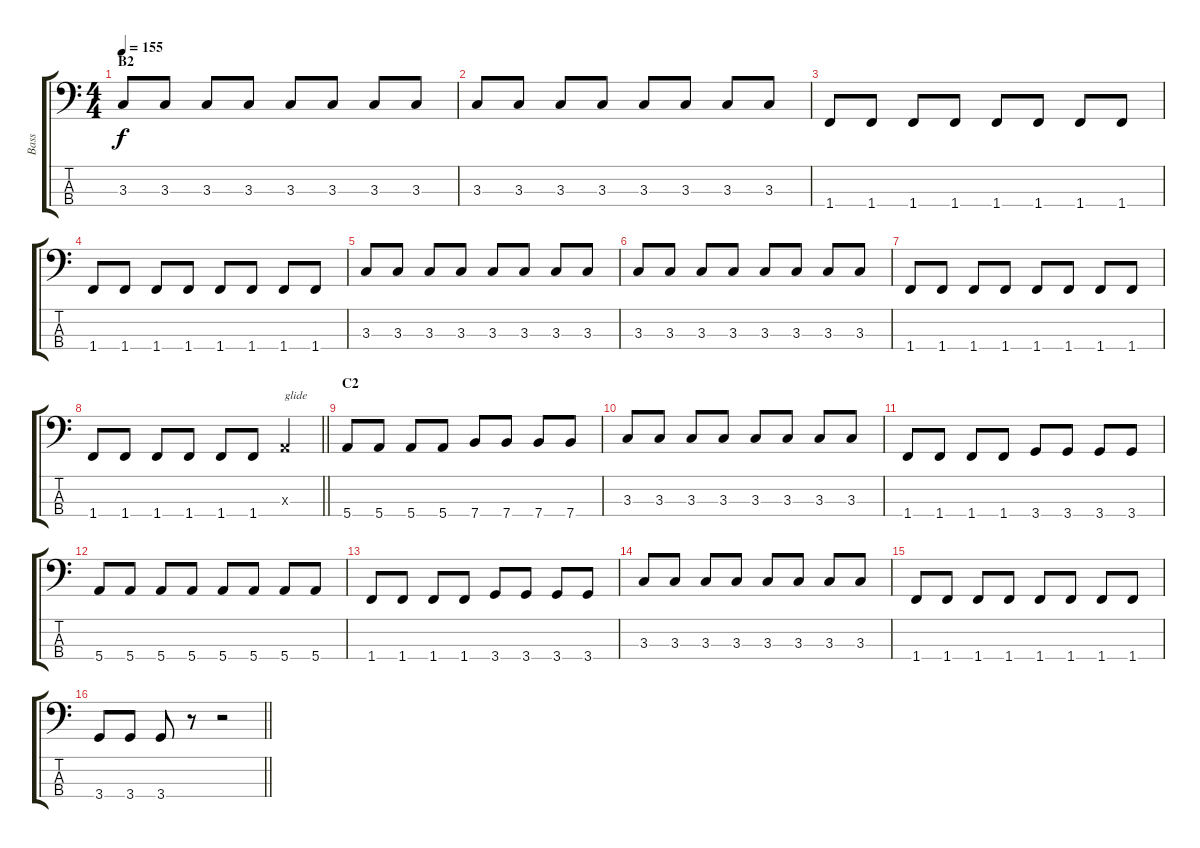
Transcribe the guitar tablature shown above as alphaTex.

\track ("Bass" "Bass") {instrument electricbasspick}
\staff {score tabs}
\tuning (G2 D2 A1 E1) {hide}
\ts (4 4)
\section ("" "B2")
\tempo 155
\clef f4
\ks c
3.3.8{dy f} 3.3.8 3.3.8 3.3.8 3.3.8 3.3.8 3.3.8 3.3.8 |
3.3.8 3.3.8 3.3.8 3.3.8 3.3.8 3.3.8 3.3.8 3.3.8 |
1.4.8 1.4.8 1.4.8 1.4.8 1.4.8 1.4.8 1.4.8 1.4.8 |
1.4.8 1.4.8 1.4.8 1.4.8 1.4.8 1.4.8 1.4.8 1.4.8 |
3.3.8 3.3.8 3.3.8 3.3.8 3.3.8 3.3.8 3.3.8 3.3.8 |
3.3.8 3.3.8 3.3.8 3.3.8 3.3.8 3.3.8 3.3.8 3.3.8 |
1.4.8 1.4.8 1.4.8 1.4.8 1.4.8 1.4.8 1.4.8 1.4.8 |
\barLineRight lightlight
1.4.8 1.4.8 1.4.8 1.4.8 1.4.8 1.4.8 0.3{x}.4{txt "glide"} |
\section ("" "C2")
5.4.8 5.4.8 5.4.8 5.4.8 7.4.8 7.4.8 7.4.8 7.4.8 |
3.3.8 3.3.8 3.3.8 3.3.8 3.3.8 3.3.8 3.3.8 3.3.8 |
1.4.8 1.4.8 1.4.8 1.4.8 3.4.8 3.4.8 3.4.8 3.4.8 |
5.4.8 5.4.8 5.4.8 5.4.8 5.4.8 5.4.8 5.4.8 5.4.8 |
1.4.8 1.4.8 1.4.8 1.4.8 3.4.8 3.4.8 3.4.8 3.4.8 |
3.3.8 3.3.8 3.3.8 3.3.8 3.3.8 3.3.8 3.3.8 3.3.8 |
1.4.8 1.4.8 1.4.8 1.4.8 1.4.8 1.4.8 1.4.8 1.4.8 |
\barLineRight lightlight
3.4.8 3.4.8 3.4.8 r.8 r.2
